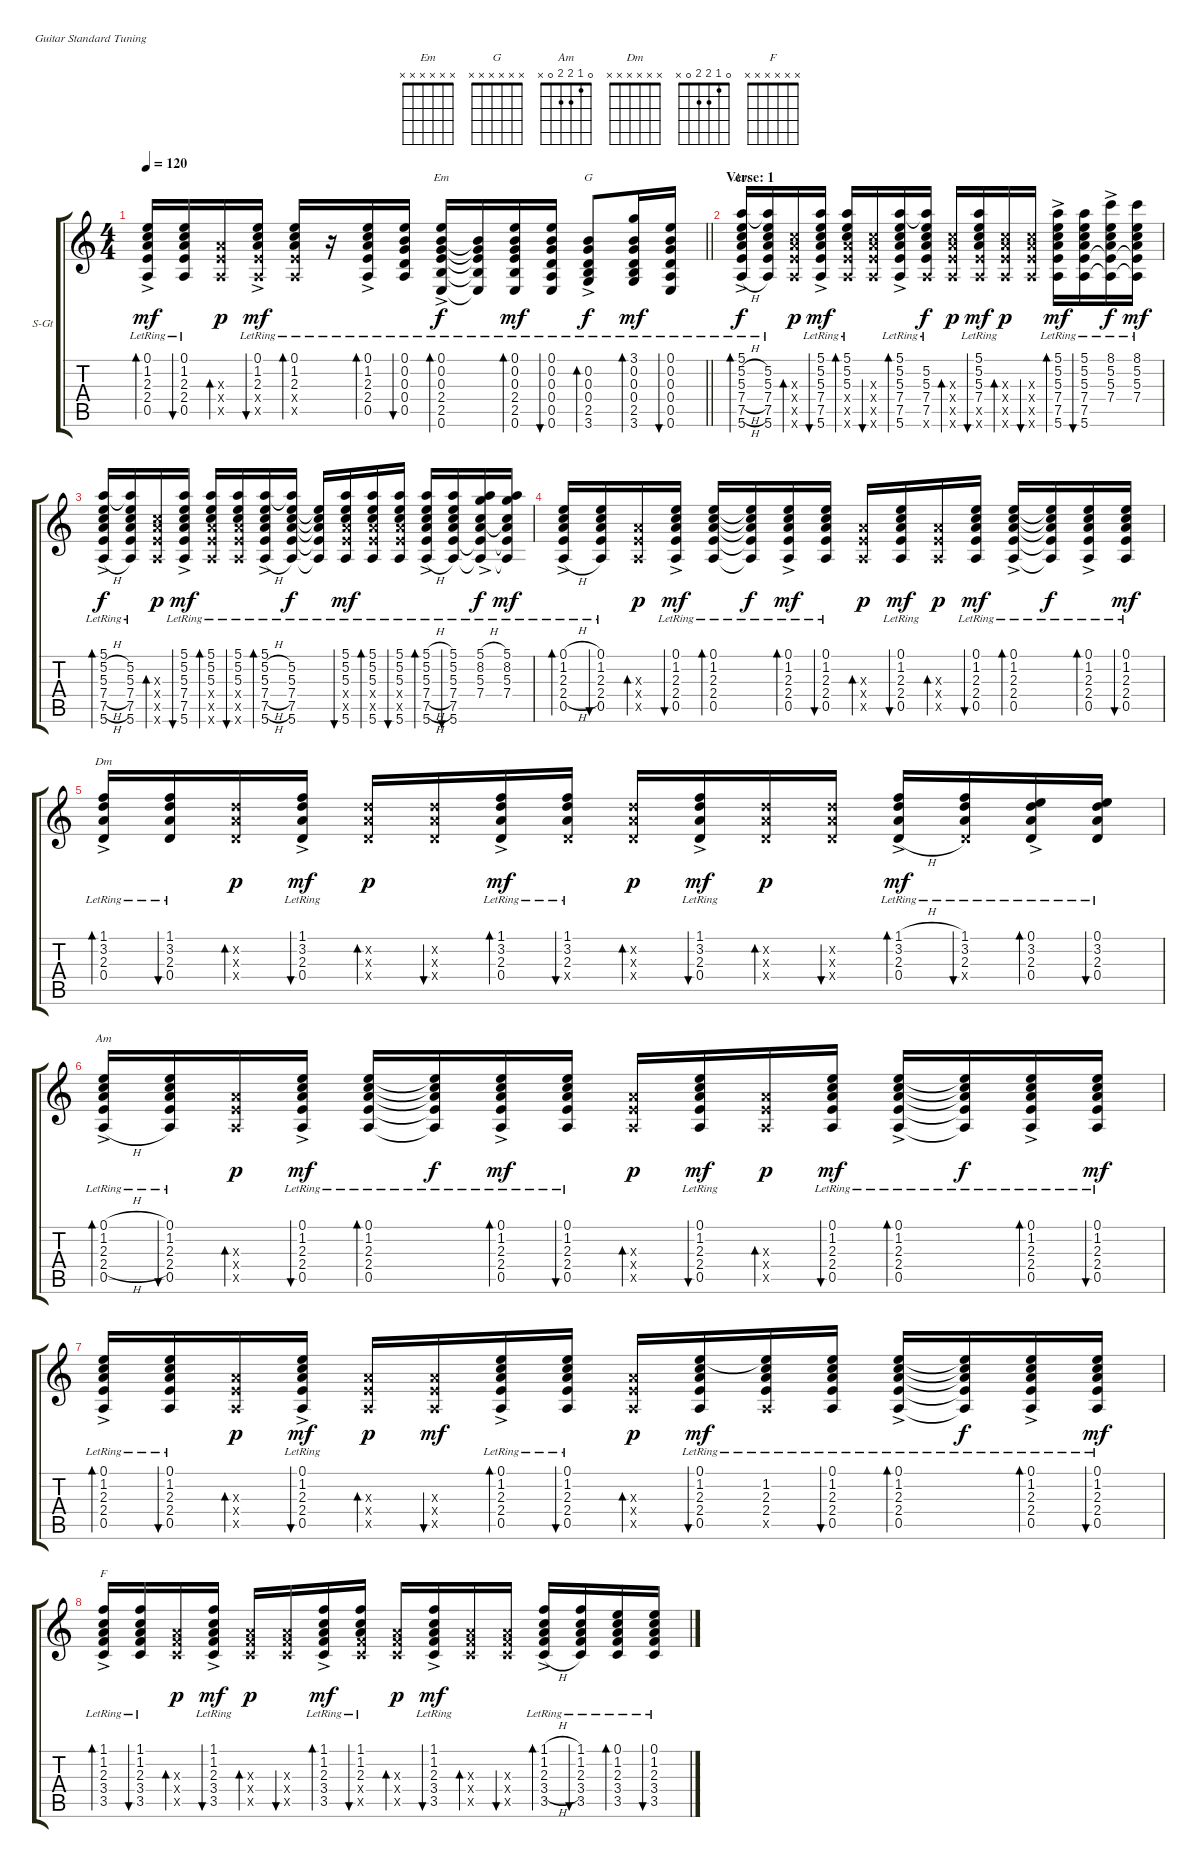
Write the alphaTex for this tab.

\bracketExtendMode groupsimilarinstruments
\firstSystemTrackNameOrientation horizontal
\otherSystemsTrackNameOrientation horizontal
\track ("Guitar 1" "S-Gt") {instrument acousticguitarsteel}
\staff {score tabs}
\tuning (E4 B3 G3 D3 A2 E2)
\chord ("Em" x x x x x x)
\chord ("G" x x x x x x)
\chord ("Am" x x x x x x)
\chord ("Dm" x x x x x x)
\chord ("Am" 0 1 2 2 0 x)
\chord ("" 0 1 2 2 0 x)
\chord ("F" x x x x x x)
\ts (4 4)
\tempo 120
\clef g2
\barLineRight lightlight
\ks c
(0.1{ac lr} 1.2{ac lr} 2.3{ac lr} 2.4{ac lr} 0.5{ac lr}).16{bd 60 dy mf} (0.1{lr} 1.2{lr} 2.3{lr} 2.4{lr} 0.5{lr}).16{bu 60} (2.3{x} 2.4{x} 0.5{x}).16{bd 60 dy p} (0.1{ac lr} 1.2{ac lr} 2.3{ac lr} 2.4{ac x} 0.5{ac x}).16{bu 60 dy mf} (0.1{lr} 1.2{lr} 2.3{lr} 2.4{x} 0.5{x}).16{bd 60} r.16 (0.1{ac lr} 1.2{ac lr} 2.3{ac lr} 2.4{ac lr} 0.5{ac lr}).16{bd 60} (0.1{lr} 0.2{lr} 0.3{lr} 0.4{lr} 0.5{lr}).16{bu 60} (0.1{lr} 0.2{ac lr} 0.3{ac lr} 2.4{ac lr} 2.5{ac lr} 0.6{ac lr}).16{bd 60 ch "Em" dy f} (0.2{lr t} 0.3{lr t} 2.4{lr t} 2.5{lr t} 0.6{lr t}).16 (0.1{lr} 0.2{lr} 0.3{lr} 2.4{lr} 2.5{lr} 0.6{lr}).16{bd 60 dy mf} (0.1{lr} 0.2{lr} 0.3{lr} 0.4{lr} 0.5{lr} 0.6{lr}).16{bu 60} (0.2 0.3{ac lr} 0.4{ac lr} 2.5{ac lr} 3.6{ac lr}).8{bd 60 ch "G" dy f} (3.1{lr} 0.2{lr} 0.3{lr} 0.4{lr} 2.5{lr} 3.6{lr}).16{bd 60 dy mf} (0.1{lr} 0.2{lr} 0.3{lr} 0.4{lr} 0.5{lr} 0.6{lr}).16{bu 60} |
\section ("" "Verse: 1")
(5.1{ac lr} 5.2{h ac lr} 5.3{h ac lr} 7.4{h ac lr} 7.5{h ac lr} 5.6{h lr}).16{bd 60 ch "Am" dy f} (5.1{lr t} 5.2{lr} 5.3{lr} 7.4{lr} 7.5{lr} 5.6{lr}).16 (5.3{x} 7.4{x} 7.5{x} 5.6{x}).16{bd 60 dy p} (5.1{ac lr} 5.2{ac lr} 5.3{ac lr} 7.4{ac lr} 7.5{ac lr} 5.6{ac lr}).16{bu 60 dy mf} (5.1{lr} 5.2{lr} 5.3{lr} 7.4{x} 7.5{x} 5.6{x}).16{bd 60} (5.3{x} 7.4{x} 7.5{x} 5.6{x}).16{bu 60} (5.1{ac lr} 5.2{ac lr} 5.3{ac lr} 7.4{ac lr} 7.5{ac lr} 5.6{ac lr}).16{bd 60} (5.1{lr t} 5.2{lr} 5.3{lr} 7.4{lr} 7.5{lr} 5.6{x}).16{dy f} (5.3{x} 7.4{x} 7.5{x} 5.6{x}).16{bd 60 dy p} (5.1{lr} 5.2{lr} 5.3{lr} 7.4{lr} 7.5{x} 5.6{x}).16{bu 60 dy mf} (5.3{x} 7.4{x} 7.5{x} 5.6{x}).16{bd 60 dy p} (5.3{x} 7.4{x} 7.5{x} 5.6{x}).16{bu 60} (5.1{ac lr} 5.2{ac lr} 5.3{ac lr} 7.4{ac lr} 7.5{ac lr} 5.6{ac lr}).16{bd 60 dy mf} (5.1{lr} 5.2{lr} 5.3{lr} 7.4{lr} 7.5{lr} 5.6{lr}).16{bu 60} (8.1{ac lr} 5.2{ac lr} 5.3{ac lr} 7.4{ac lr} 7.5{lr t} 5.6{lr t}).16{dy f} (8.1{lr} 5.2{lr} 5.3{lr} 7.4{lr} 7.5{lr t} 5.6{lr t}).16{dy mf} |
(5.1{ac lr} 5.2{h ac lr} 5.3{h ac lr} 7.4{h ac lr} 7.5{h ac lr} 5.6{h lr}).16{bd 60 dy f} (5.1{lr t} 5.2{lr} 5.3{lr} 7.4{lr} 7.5{lr} 5.6{lr}).16 (5.3{x} 7.4{x} 7.5{x} 5.6{x}).16{bd 60 dy p} (5.1{ac lr} 5.2{ac lr} 5.3{ac lr} 7.4{ac lr} 7.5{ac lr} 5.6{ac lr}).16{bu 60 dy mf} (5.1{lr} 5.2{lr} 5.3{lr} 7.4{x} 7.5{x} 5.6{x}).16{bd 60} (5.1{lr} 5.2{lr} 5.3{lr} 7.4{x} 7.5{x} 5.6{x}).16{bu 60} (5.1{ac lr} 5.2{h ac lr} 5.3{h ac lr} 7.4{h ac lr} 7.5{h ac lr} 5.6{h ac lr}).16{bd 60} (5.1{lr t} 5.2{lr} 5.3{lr} 7.4{lr} 7.5{lr} 5.6).16{dy f} (5.2{lr t} 5.3{lr t} 7.4{lr t} 7.5{lr t} 5.6{t}).16 (5.1{lr} 5.2{lr} 5.3{lr} 7.4{x} 7.5{x} 5.6{lr}).16{bu 60 dy mf} (5.1{lr} 5.2{lr} 5.3{lr} 7.4{x} 7.5{x} 5.6{lr}).16{bd 60} (5.1{lr} 5.2{lr} 5.3{lr} 7.4{x} 7.5{x} 5.6{lr}).16{bu 60} (5.1{h ac lr} 5.2{h ac lr} 5.3{h ac lr} 7.4{h ac lr} 7.5{h ac lr} 5.6{h ac lr}).16{bd 60} (5.1{lr} 5.2{lr} 5.3{lr} 7.4{lr} 7.5{lr} 5.6{lr}).16{bu 60} (5.1{h ac lr} 8.2{h ac lr} 5.3{h ac lr} 7.4{h ac lr} 7.5{lr t} 5.6{lr t}).16{dy f} (5.1{lr} 8.2{lr} 5.3{lr} 7.4{lr} 7.5{lr t} 5.6{lr t}).16{dy mf} |
(0.1{h ac lr} 1.2{h ac lr} 2.3{h ac lr} 2.4{h ac lr} 0.5{h ac lr}).16{bd 60} (0.1{lr} 1.2{lr} 2.3{lr} 2.4{lr} 0.5{lr}).16{bu 60} (2.3{x} 2.4{x} 0.5{x}).16{bd 60 dy p} (0.1{ac lr} 1.2{ac lr} 2.3{ac lr} 2.4{ac lr} 0.5{ac lr}).16{bu 60 dy mf} (0.1{lr} 1.2{lr} 2.3{lr} 2.4{lr} 0.5{lr}).16{bd 60} (0.1{lr t} 1.2{lr t} 2.3{lr t} 2.4{lr t} 0.5{lr t}).16{dy f} (0.1{ac lr} 1.2{ac lr} 2.3{ac lr} 2.4{ac lr} 0.5{ac lr}).16{bd 60 dy mf} (0.1{lr} 1.2{lr} 2.3{lr} 2.4{lr} 0.5{lr}).16{bu 60} (2.3{x} 2.4{x} 0.5{x}).16{bd 60 dy p} (0.1{lr} 1.2{lr} 2.3{lr} 2.4{lr} 0.5{lr}).16{bu 60 dy mf} (2.3{x} 2.4{x} 0.5{x}).16{bd 60 dy p} (0.1{lr} 1.2{lr} 2.3{lr} 2.4{lr} 0.5{lr}).16{bu 60 dy mf} (0.1{ac lr} 1.2{ac lr} 2.3{ac lr} 2.4{ac lr} 0.5{ac lr}).16{bd 60} (0.1{lr t} 1.2{lr t} 2.3{lr t} 2.4{lr t} 0.5{lr t}).16{dy f} (0.1{ac lr} 1.2{ac lr} 2.3{ac lr} 2.4{ac lr} 0.5{lr}).16{bd 60} (0.1{lr} 1.2{lr} 2.3{lr} 2.4{lr} 0.5{lr}).16{bu 60 dy mf} |
(1.1{ac lr} 3.2{ac lr} 2.3{ac lr} 0.4{ac lr}).16{bd 60 ch "Dm"} (1.1{lr} 3.2{lr} 2.3{lr} 0.4{lr}).16{bu 60} (3.2{x} 2.3{x} 0.4{x}).16{bd 60 dy p} (1.1{ac lr} 3.2{ac lr} 2.3{ac lr} 0.4{ac lr}).16{bu 60 dy mf} (3.2{x} 2.3{x} 0.4{x}).16{bd 60 dy p} (3.2{x} 2.3{x} 0.4{x}).16{bu 60} (1.1{ac lr} 3.2{ac lr} 2.3{ac lr} 0.4{ac lr}).16{bd 60 dy mf} (1.1{lr} 3.2{lr} 2.3{lr} 0.4{x}).16{bu 60} (3.2{x} 2.3{x} 0.4{x}).16{bd 60 dy p} (1.1{ac lr} 3.2{ac lr} 2.3{ac lr} 0.4{ac lr}).16{bu 60 dy mf} (3.2{x} 2.3{x} 0.4{x}).16{bd 60 dy p} (3.2{x} 2.3{x} 0.4{x}).16{bu 60} (1.1{h ac lr} 3.2{h ac lr} 2.3{h ac lr} 0.4{h ac lr}).16{bd 60 dy mf} (1.1{lr} 3.2{lr} 2.3{lr} 0.4{x}).16{bu 60} (0.1{ac lr} 3.2{ac lr} 2.3{ac lr} 0.4{ac lr}).16{bd 60} (0.1{lr} 3.2{lr} 2.3{lr} 0.4{lr}).16{bu 60} |
(0.1{h ac lr} 1.2{h ac lr} 2.3{h ac lr} 2.4{h ac lr} 0.5{h ac lr}).16{bd 60 ch "Am"} (0.1{lr} 1.2{lr} 2.3{lr} 2.4{lr} 0.5{lr}).16{bu 60} (2.3{x} 2.4{x} 0.5{x}).16{bd 60 dy p} (0.1{ac lr} 1.2{ac lr} 2.3{ac lr} 2.4{ac lr} 0.5{ac lr}).16{bu 60 dy mf} (0.1{lr} 1.2{lr} 2.3{lr} 2.4{lr} 0.5{lr}).16{bd 60} (0.1{lr t} 1.2{lr t} 2.3{lr t} 2.4{lr t} 0.5{lr t}).16{dy f} (0.1{ac lr} 1.2{ac lr} 2.3{ac lr} 2.4{ac lr} 0.5{ac lr}).16{bd 60 dy mf} (0.1{lr} 1.2{lr} 2.3{lr} 2.4{lr} 0.5{lr}).16{bu 60} (2.3{x} 2.4{x} 0.5{x}).16{bd 60 dy p} (0.1{lr} 1.2{lr} 2.3{lr} 2.4{lr} 0.5{lr}).16{bu 60 dy mf} (2.3{x} 2.4{x} 0.5{x}).16{bd 60 dy p} (0.1{lr} 1.2{lr} 2.3{lr} 2.4{lr} 0.5{lr}).16{bu 60 dy mf} (0.1{ac lr} 1.2{ac lr} 2.3{ac lr} 2.4{ac lr} 0.5{ac lr}).16{bd 60} (0.1{lr t} 1.2{lr t} 2.3{lr t} 2.4{lr t} 0.5{lr t}).16{dy f} (0.1{ac lr} 1.2{ac lr} 2.3{ac lr} 2.4{ac lr} 0.5{lr}).16{bd 60} (0.1{lr} 1.2{lr} 2.3{lr} 2.4{lr} 0.5{lr}).16{bu 60 dy mf} |
(0.1{ac lr} 1.2{ac lr} 2.3{ac lr} 2.4{ac lr} 0.5{ac lr}).16{bd 60 ch ""} (0.1{lr} 1.2{lr} 2.3{lr} 2.4{lr} 0.5{lr}).16{bu 60} (2.3{x} 2.4{x} 0.5{x}).16{bd 60 dy p} (0.1{ac lr} 1.2{ac lr} 2.3{ac lr} 2.4{ac lr} 0.5{ac lr}).16{bu 60 dy mf} (2.3{x} 2.4{x} 0.5{x}).16{bd 60 dy p} (2.3{x} 2.4{x} 0.5{x}).16{bu 60 dy mf} (0.1{ac lr} 1.2{ac lr} 2.3{ac lr} 2.4{ac lr} 0.5{ac lr}).16{bd 60} (0.1{lr} 1.2{lr} 2.3{lr} 2.4{lr} 0.5{lr}).16{bu 60} (2.3{x} 2.4{x} 0.5{x}).16{bd 60 dy p} (0.1{lr} 1.2{lr} 2.3{lr} 2.4{lr} 0.5{lr}).16{bu 60 dy mf} (0.1{lr t} 1.2 2.3 2.4 0.5{x}).16 (0.1{lr} 1.2{lr} 2.3{lr} 2.4{lr} 0.5{lr}).16{bu 60} (0.1{ac lr} 1.2{ac lr} 2.3{ac lr} 2.4{ac lr} 0.5{ac lr}).16{bd 60} (0.1{lr t} 1.2{lr t} 2.3{lr t} 2.4{lr t} 0.5{lr t}).16{dy f} (0.1{ac lr} 1.2{ac lr} 2.3{ac lr} 2.4{ac lr} 0.5{lr}).16{bd 60} (0.1{lr} 1.2{lr} 2.3{lr} 2.4{lr} 0.5{lr}).16{bu 60 dy mf} |
(1.1{ac lr} 1.2{ac lr} 2.3{ac lr} 3.4{ac lr} 3.5{ac lr}).16{bd 60 ch "F"} (1.1{lr} 1.2{lr} 2.3{lr} 3.4{lr} 3.5{lr}).16{bu 60} (2.3{x} 3.4{x} 3.5{x}).16{bd 60 dy p} (1.1{ac lr} 1.2{ac lr} 2.3{ac lr} 3.4{ac lr} 3.5{ac lr}).16{bu 60 dy mf} (2.3{x} 3.4{x} 3.5{x}).16{bd 60 dy p} (2.3{x} 3.4{x} 3.5{x}).16{bu 60} (1.1{ac lr} 1.2{ac lr} 2.3{ac lr} 3.4{ac lr} 3.5{ac lr}).16{bd 60 dy mf} (1.1{lr} 1.2{lr} 2.3{lr} 3.4{x} 3.5{x}).16{bu 60} (2.3{x} 3.4{x} 3.5{x}).16{bd 60 dy p} (1.1{ac lr} 1.2{ac lr} 2.3{ac lr} 3.4{ac lr} 3.5{ac lr}).16{bu 60 dy mf} (2.3{x} 3.4{x} 3.5{x}).16{bd 60} (2.3{x} 3.4{x} 3.5{x}).16{bu 60} (1.1{h ac lr} 1.2{h ac lr} 2.3{h ac lr} 3.4{h ac lr} 3.5{h ac lr}).16{bd 60} (1.1{lr} 1.2{lr} 2.3{lr} 3.4{lr} 3.5{lr}).16{bu 60} (0.1 1.2 2.3{lr} 3.4{lr} 3.5{lr}).16{bd 60} (0.1 1.2 2.3{lr} 3.4{lr} 3.5{lr}).16{bu 60}
